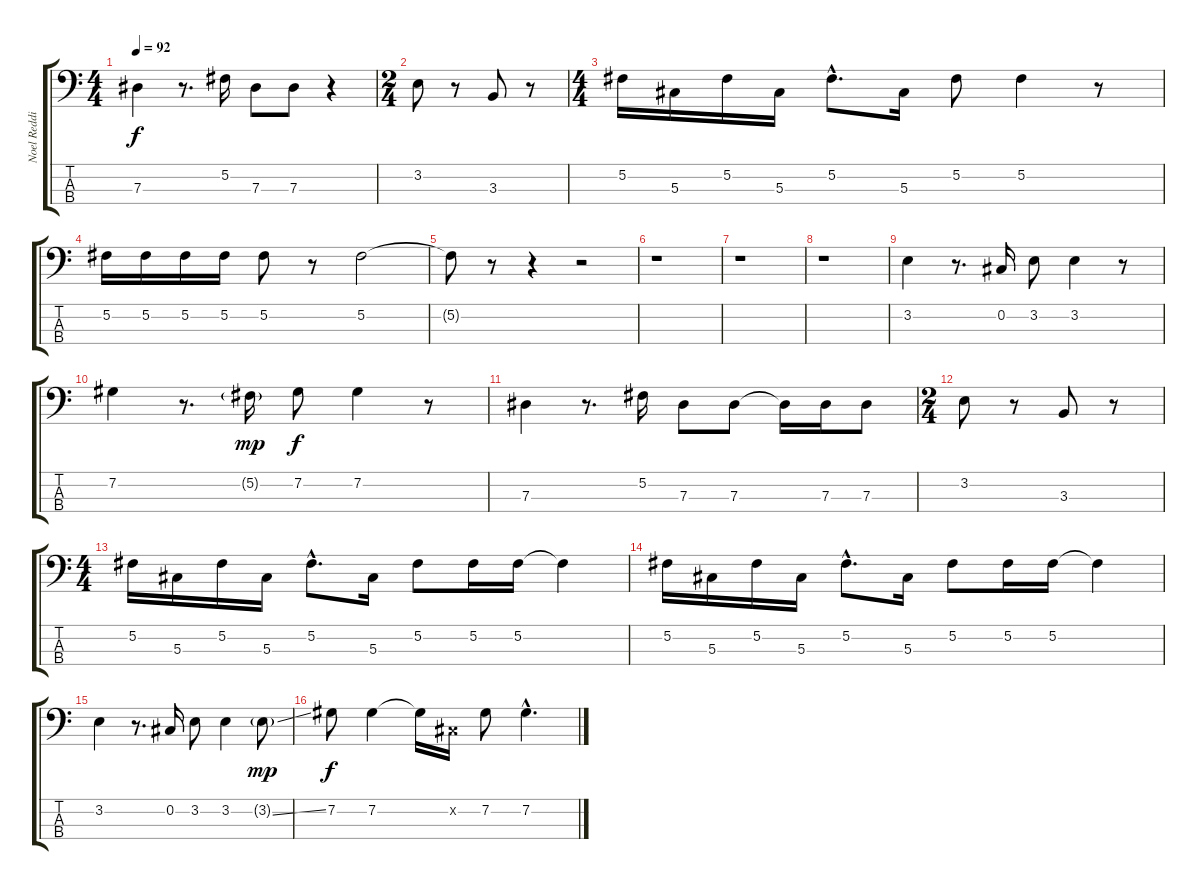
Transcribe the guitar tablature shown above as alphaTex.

\track ("Noel Redding" "Noel Reddi") {instrument electricbasspick}
\staff {score tabs}
\tuning (Gb2 Db2 Ab1 Eb1) {hide}
\ts (4 4)
\tempo 92
\clef f4
\ks c
7.3.4{dy f} r.8{d} 5.2.16 7.3.8 7.3.8 r.4 |
\ts (2 4)
3.2.8 r.8 3.3.8 r.8 |
\ts (4 4)
5.2.16 5.3.16 5.2.16 5.3.16 5.2{hac}.8{d} 5.3.16 5.2.8 5.2.4 r.8 |
5.2.16 5.2.16 5.2.16 5.2.16 5.2.8 r.8 5.2.2 |
5.2{t}.8 r.8 r.4 r.2 |
r.1 |
r.1 |
r.1 |
3.2.4 r.8{d} 0.2.16 3.2.8 3.2.4 r.8 |
7.2.4 r.8{d} 5.2{g}.16{dy mp} 7.2.8{dy f} 7.2.4 r.8 |
7.3.4 r.8{d} 5.2.16 7.3.8 7.3.8 7.3{t}.16 7.3.16 7.3.8 |
\ts (2 4)
3.2.8 r.8 3.3.8 r.8 |
\ts (4 4)
5.2.16 5.3.16 5.2.16 5.3.16 5.2{hac}.8{d} 5.3.16 5.2.8 5.2.16 5.2.16 5.2{t}.4 |
5.2.16 5.3.16 5.2.16 5.3.16 5.2{hac}.8{d} 5.3.16 5.2.8 5.2.16 5.2.16 5.2{t}.4 |
3.2.4 r.8{d} 0.2.16 3.2.8 3.2.4 3.2{ss g}.8{dy mp} |
7.2.8{dy f} 7.2.4 7.2{t}.16 0.2{x}.16 7.2.8 7.2{hac}.4{d}
